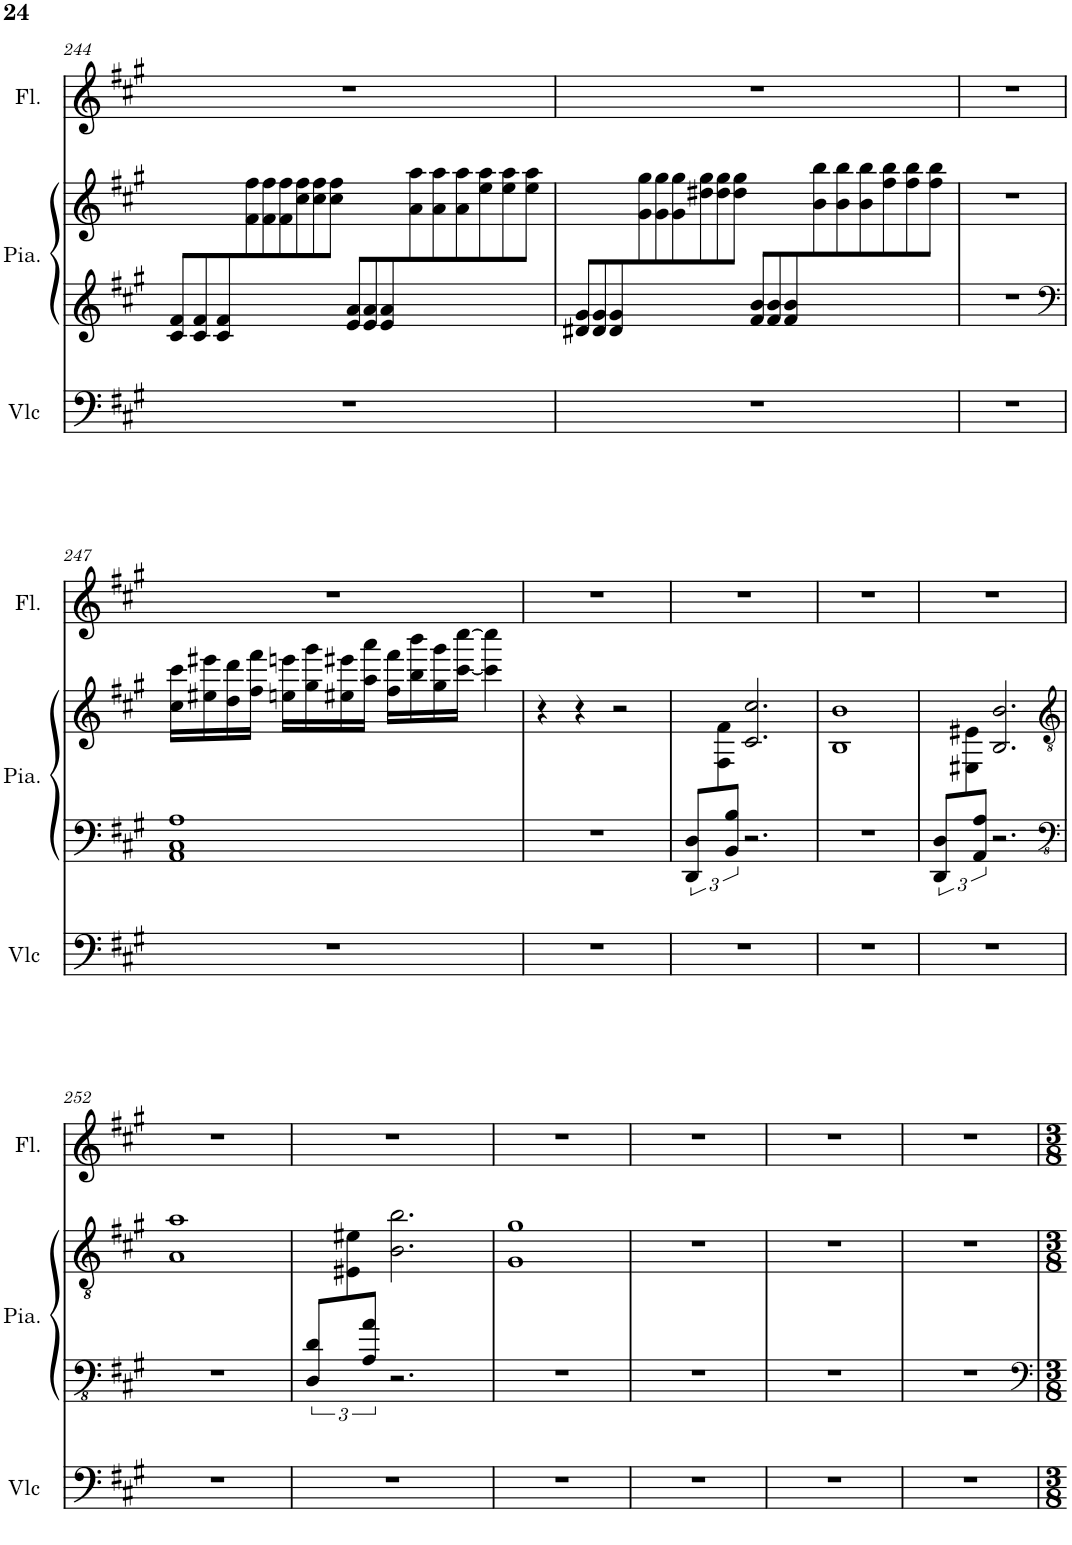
**kern	**kern	**kern	**kern
*part3	*part2	*part2	*part1
*staff4	*staff3	*staff2	*staff1
*I"Violoncelle	*I"Piano	*	*I"Flûte
*I'Vlc	*I'Pia.	*	*I'Fl.
!!LO:PB:g=z
*clefF4	*clefG2	*clefG2	*clefG2
*k[f#c#g#]	*k[f#c#g#]	*k[f#c#g#]	*k[f#c#g#]
*M4/4	*M4/4	*M4/4	*M4/4
*	*Xbrackettup	*	*
=244	=244	=244	=244
*	*	*^	*
1r	18c#/ 18f#/L	1ryy	6ryy	1r
.	18c#/ 18f#/	.	.	.
.	18c#/ 18f#/	.	.	.
.	3ryy	.	18f#\ 18ff#\	.
.	.	.	18f#\ 18ff#\	.
.	.	.	18f#\ 18ff#\	.
.	.	.	18cc#\ 18ff#\	.
.	.	.	18cc#\ 18ff#\	.
.	.	.	18cc#\ 18ff#\J	.
.	18e/ 18a/L	.	6ryy	.
.	18e/ 18a/	.	.	.
.	18e/ 18a/	.	.	.
.	3ryy	.	18a\ 18aa\	.
.	.	.	18a\ 18aa\	.
.	.	.	18a\ 18aa\	.
.	.	.	18ee\ 18aa\	.
.	.	.	18ee\ 18aa\	.
.	.	.	18ee\ 18aa\J	.
=245	=245	=245	=245	=245
1r	18d#X/ 18g#/L	1ryy	6ryy	1r
.	18d#/ 18g#/	.	.	.
.	18d#/ 18g#/	.	.	.
.	3ryy	.	18g#\ 18gg#\	.
.	.	.	18g#\ 18gg#\	.
.	.	.	18g#\ 18gg#\	.
.	.	.	18dd#X\ 18gg#\	.
.	.	.	18dd#\ 18gg#\	.
.	.	.	18dd#\ 18gg#\J	.
.	18f#/ 18b/L	.	6ryy	.
.	18f#/ 18b/	.	.	.
.	18f#/ 18b/	.	.	.
.	3ryy	.	18b\ 18bb\	.
.	.	.	18b\ 18bb\	.
.	.	.	18b\ 18bb\	.
.	.	.	18ff#\ 18bb\	.
.	.	.	18ff#\ 18bb\	.
.	.	.	18ff#\ 18bb\J	.
*	*	*v	*v	*
=246	=246	=246	=246
1r	1r	1r	1r
!!LO:LB:g=z
=247	=247	=247	=247
*	*clefF4	*	*
1r	1AA 1C# 1A	16cc#\ 16ccc#\LL	1r
.	.	16ee#X\ 16eee#X\	.
.	.	16dd\ 16ddd\	.
.	.	16ff#\ 16fff#\JJ	.
.	.	16een\ 16eeen\LL	.
.	.	16gg#\ 16ggg#\	.
.	.	16ee#X\ 16eee#X\	.
.	.	16aa\ 16aaa\JJ	.
.	.	16ff#\ 16fff#\LL	.
.	.	16bb\ 16bbb\	.
.	.	16gg#\ 16ggg#\	.
.	.	[16ccc#\ [16cccc#\JJ	.
.	.	4ccc#\] 4cccc#\]	.
=248	=248	=248	=248
1r	1r	4r	1r
.	.	4r	.
.	.	2r	.
=249	=249	=249	=249
*	*brackettup	*	*
*	*^	*	*
1r	12DD/ 12D/L	4ryy	12ryy	1r
.	12ryy	.	12F#\ 12f#\	.
.	12BB/ 12B/J	.	12ryy	.
.	2.ryy	2.r	2.c#/ 2.cc#/	.
*	*v	*v	*	*
=250	=250	=250	=250
1r	1r	1B 1b	1r
=251	=251	=251	=251
*	*^	*	*
1r	12DD/ 12D/L	4ryy	12ryy	1r
.	12ryy	.	12E#X\ 12e#X\	.
.	12AA/ 12A/J	.	12ryy	.
.	2.ryy	2.r	2.B/ 2.b/	.
*	*v	*v	*	*
!!LO:LB:g=z
=252	=252	=252	=252
*	*clefFv4	*clefGv2	*
1r	1r	1A 1a	1r
=253	=253	=253	=253
*	*^	*	*
1r	12DD/ 12D/L	4ryy	12ryy	1r
.	12ryy	.	12E#X\ 12e#X\	.
.	12AA/ 12A/J	.	12ryy	.
.	2.ryy	2.r	2.B\ 2.b\	.
*	*v	*v	*	*
=254	=254	=254	=254
1r	1r	1G# 1g#	1r
=255	=255	=255	=255
1r	1r	1r	1r
=256	=256	=256	=256
1r	1r	1r	1r
=257	=257	=257	=257
1r	1r	1r	1r
=	=	=	=
*-	*-	*-	*-
